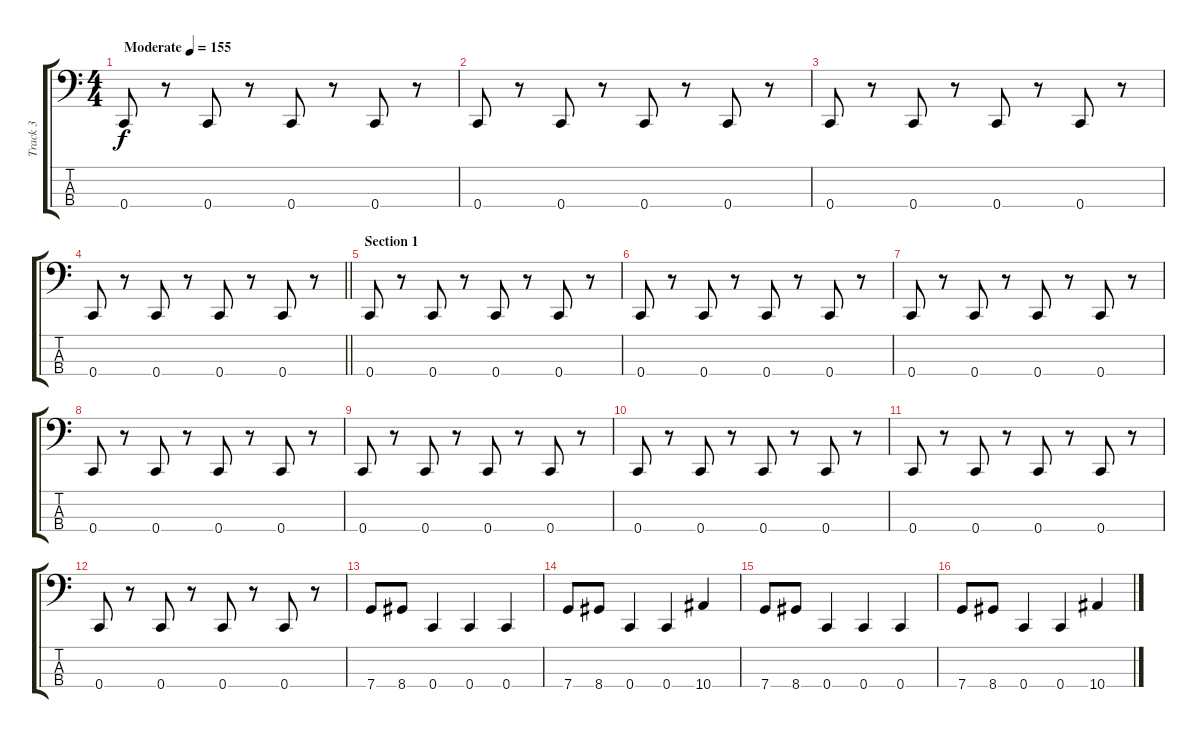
\track ("Track 3" "Track 3") {instrument electricbassfinger}
\staff {score tabs}
\tuning (Eb2 Bb1 F1 C1) {hide}
\ts (4 4)
\tempo (155 "Moderate")
\clef f4
\ks c
0.4.8{dy f instrument electricbassfinger} r.8 0.4.8 r.8 0.4.8 r.8 0.4.8 r.8 |
0.4.8 r.8 0.4.8 r.8 0.4.8 r.8 0.4.8 r.8 |
0.4.8 r.8 0.4.8 r.8 0.4.8 r.8 0.4.8 r.8 |
\barLineRight lightlight
0.4.8 r.8 0.4.8 r.8 0.4.8 r.8 0.4.8 r.8 |
\section ("" "Section 1")
0.4.8 r.8 0.4.8 r.8 0.4.8 r.8 0.4.8 r.8 |
0.4.8 r.8 0.4.8 r.8 0.4.8 r.8 0.4.8 r.8 |
0.4.8 r.8 0.4.8 r.8 0.4.8 r.8 0.4.8 r.8 |
0.4.8 r.8 0.4.8 r.8 0.4.8 r.8 0.4.8 r.8 |
0.4.8 r.8 0.4.8 r.8 0.4.8 r.8 0.4.8 r.8 |
0.4.8 r.8 0.4.8 r.8 0.4.8 r.8 0.4.8 r.8 |
0.4.8 r.8 0.4.8 r.8 0.4.8 r.8 0.4.8 r.8 |
0.4.8 r.8 0.4.8 r.8 0.4.8 r.8 0.4.8 r.8 |
7.4.8 8.4.8 0.4.4 0.4.4 0.4.4 |
7.4.8 8.4.8 0.4.4 0.4.4 10.4.4 |
7.4.8 8.4.8 0.4.4 0.4.4 0.4.4 |
7.4.8 8.4.8 0.4.4 0.4.4 10.4.4
